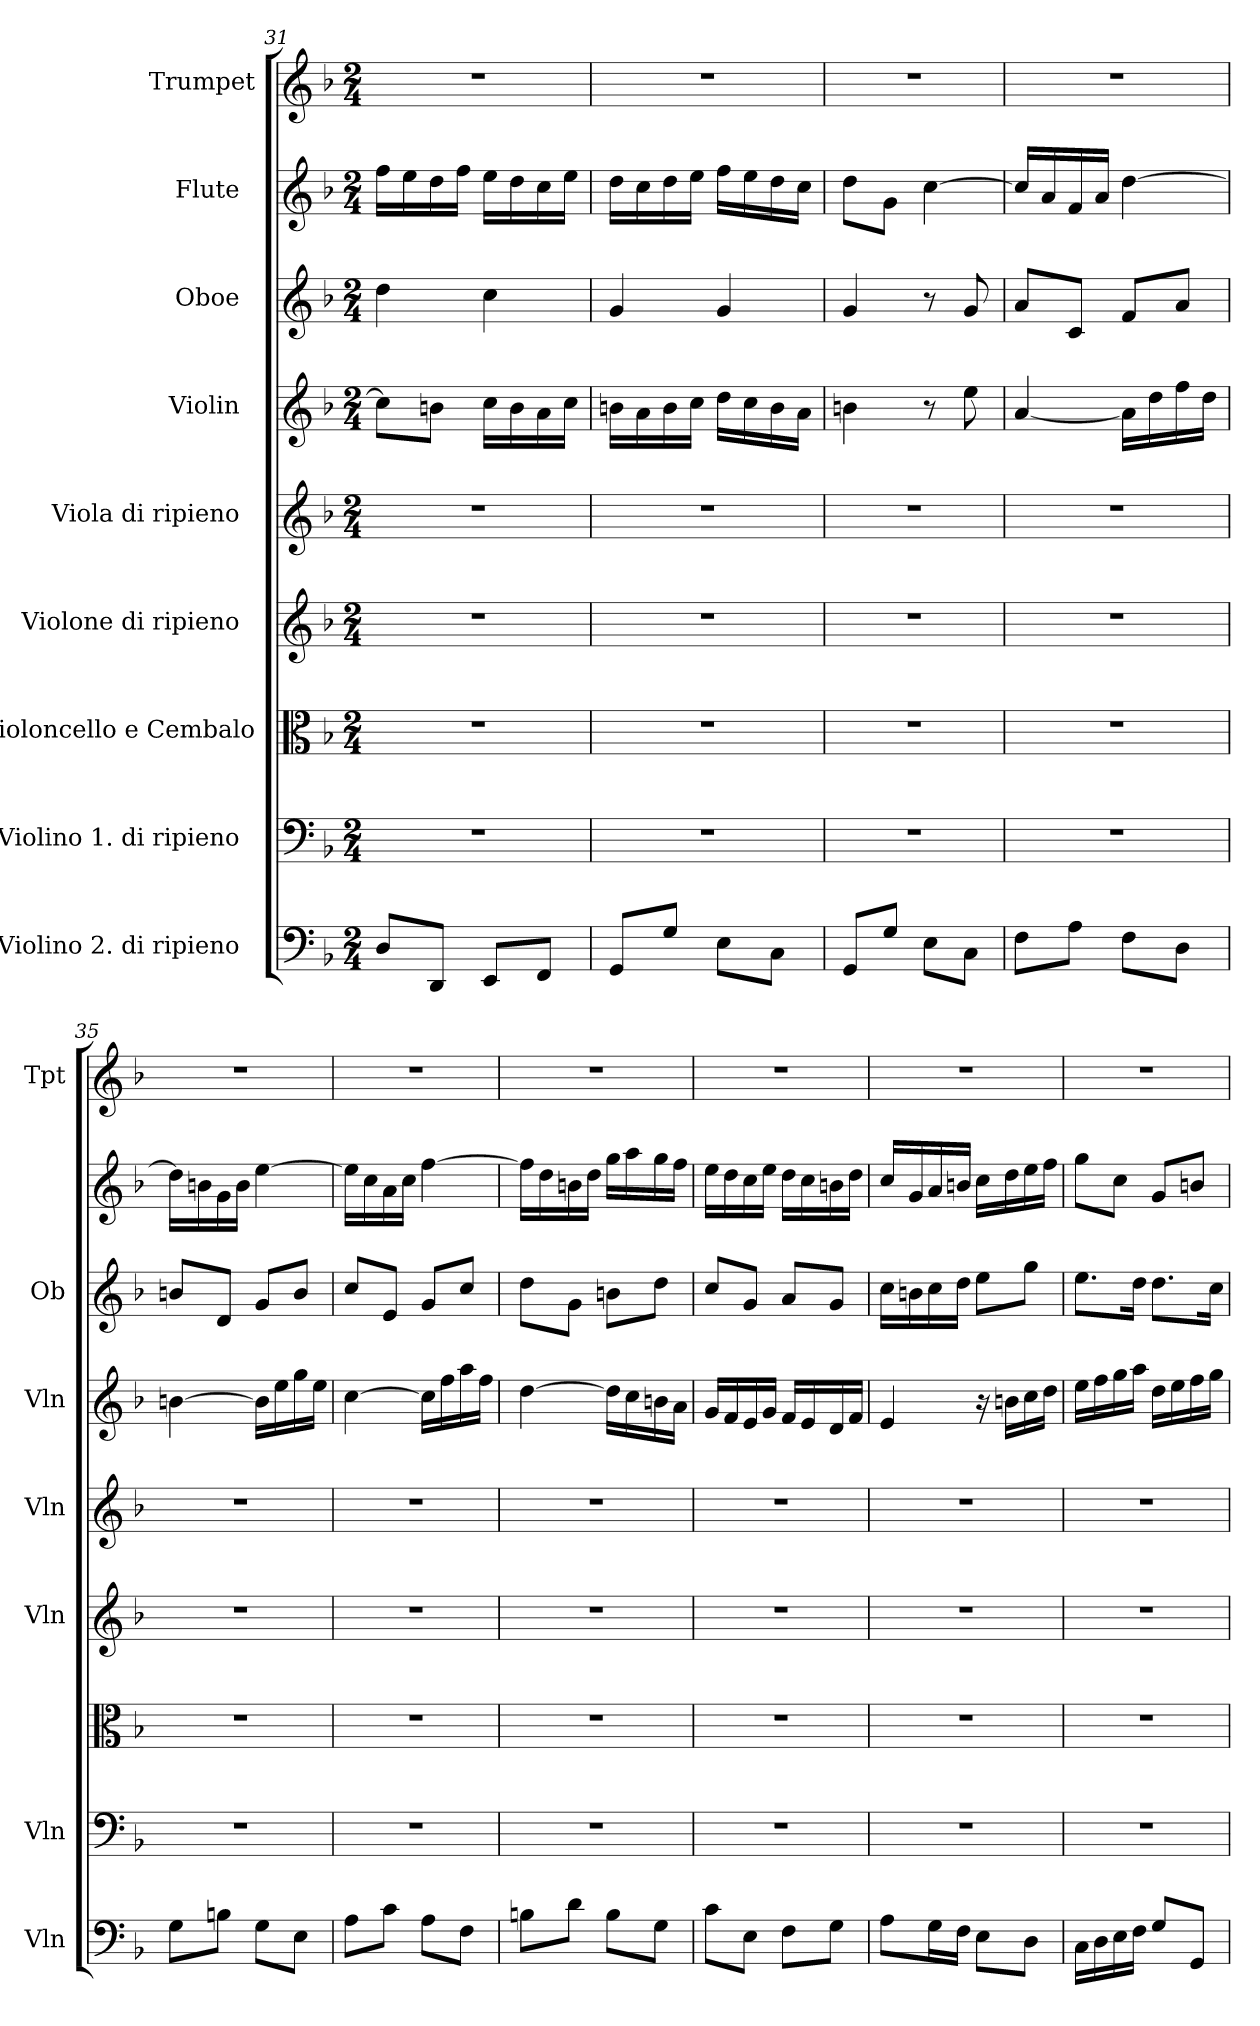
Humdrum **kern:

**kern	**kern	**kern	**kern	**kern	**kern	**kern	**kern	**kern
*part9	*part8	*part7	*part6	*part5	*part4	*part3	*part2	*part1
*staff9	*staff8	*staff7	*staff6	*staff5	*staff4	*staff3	*staff2	*staff1
*I"Violino 2. di ripieno  	*I"Violino 1.  di ripieno  	*I"Violoncello e Cembalo	*I"Violone  di ripieno  	*I"Viola  di ripieno    	*I"Violin              	*I"Oboe                	*I"Flute               	*I"Trumpet
*I'Vln	*I'Vln	*	*I'Vln	*I'Vln	*I'Vln	*I'Ob	*	*I'Tpt
*clefF4	*clefF4	*clefC3	*clefG2	*clefG2	*clefG2	*clefG2	*clefG2	*clefG2
*	*	*	*	*	*	*	*	*ITrd1c2
*k[b-]	*k[b-]	*k[b-]	*k[b-]	*k[b-]	*k[b-]	*k[b-]	*k[b-]	*k[b-e-a-]
*F:	*F:	*F:	*F:	*F:	*F:	*F:	*F:	*E-:
*M2/4	*M2/4	*M2/4	*M2/4	*M2/4	*M2/4	*M2/4	*M2/4	*M2/4
=31	=31	=31	=31	=31	=31	=31	=31	=31
8D/L	2r	2r	2r	2r	8cc\L]	4dd\	16ff\LL	2r
.	.	.	.	.	.	.	16ee\	.
8DD/J	.	.	.	.	8bn\J	.	16dd\	.
.	.	.	.	.	.	.	16ff\JJ	.
8EE/L	.	.	.	.	16cc\LL	4cc\	16ee\LL	.
.	.	.	.	.	16b\	.	16dd\	.
8FF/J	.	.	.	.	16a\	.	16cc\	.
.	.	.	.	.	16cc\JJ	.	16ee\JJ	.
=32	=32	=32	=32	=32	=32	=32	=32	=32
8GG/L	2r	2r	2r	2r	16bn\LL	4g/	16dd\LL	2r
.	.	.	.	.	16a\	.	16cc\	.
8G/J	.	.	.	.	16b\	.	16dd\	.
.	.	.	.	.	16cc\JJ	.	16ee\JJ	.
8E\L	.	.	.	.	16dd\LL	4g/	16ff\LL	.
.	.	.	.	.	16cc\	.	16ee\	.
8C\J	.	.	.	.	16b\	.	16dd\	.
.	.	.	.	.	16a\JJ	.	16cc\JJ	.
=33	=33	=33	=33	=33	=33	=33	=33	=33
8GG/L	2r	2r	2r	2r	4bn\	4g/	8dd\L	2r
8G/J	.	.	.	.	.	.	8g\J	.
8E\L	.	.	.	.	8r	8r	[4cc\	.
8C\J	.	.	.	.	8ee\	8g/	.	.
=34	=34	=34	=34	=34	=34	=34	=34	=34
8F\L	2r	2r	2r	2r	[4a/	8a/L	16cc/LL]	2r
.	.	.	.	.	.	.	16a/	.
8A\J	.	.	.	.	.	8c/J	16f/	.
.	.	.	.	.	.	.	16a/JJ	.
8F\L	.	.	.	.	16a\LL]	8f/L	[4dd\	.
.	.	.	.	.	16dd\	.	.	.
8D\J	.	.	.	.	16ff\	8a/J	.	.
.	.	.	.	.	16dd\JJ	.	.	.
=35	=35	=35	=35	=35	=35	=35	=35	=35
8G\L	2r	2r	2r	2r	[4bn\	8bn/L	16dd\LL]	2r
.	.	.	.	.	.	.	16bn\	.
8Bn\J	.	.	.	.	.	8d/J	16g\	.
.	.	.	.	.	.	.	16b\JJ	.
8G\L	.	.	.	.	16b\LL]	8g/L	[4ee\	.
.	.	.	.	.	16ee\	.	.	.
8E\J	.	.	.	.	16gg\	8b/J	.	.
.	.	.	.	.	16ee\JJ	.	.	.
=36	=36	=36	=36	=36	=36	=36	=36	=36
8A\L	2r	2r	2r	2r	[4cc\	8cc/L	16ee\LL]	2r
.	.	.	.	.	.	.	16cc\	.
8c\J	.	.	.	.	.	8e/J	16a\	.
.	.	.	.	.	.	.	16cc\JJ	.
8A\L	.	.	.	.	16cc\LL]	8g/L	[4ff\	.
.	.	.	.	.	16ff\	.	.	.
8F\J	.	.	.	.	16aa\	8cc/J	.	.
.	.	.	.	.	16ff\JJ	.	.	.
=37	=37	=37	=37	=37	=37	=37	=37	=37
8Bn\L	2r	2r	2r	2r	[4dd\	8dd\L	16ff\LL]	2r
.	.	.	.	.	.	.	16dd\	.
8d\J	.	.	.	.	.	8g\J	16bn\	.
.	.	.	.	.	.	.	16dd\JJ	.
8B\L	.	.	.	.	16dd\LL]	8bn\L	16gg\LL	.
.	.	.	.	.	16cc\	.	16aa\	.
8G\J	.	.	.	.	16bn\	8dd\J	16gg\	.
.	.	.	.	.	16a\JJ	.	16ff\JJ	.
=38	=38	=38	=38	=38	=38	=38	=38	=38
8c\L	2r	2r	2r	2r	16g/LL	8cc/L	16ee\LL	2r
.	.	.	.	.	16f/	.	16dd\	.
8E\J	.	.	.	.	16e/	8g/J	16cc\	.
.	.	.	.	.	16g/JJ	.	16ee\JJ	.
8F\L	.	.	.	.	16f/LL	8a/L	16dd\LL	.
.	.	.	.	.	16e/	.	16cc\	.
8G\J	.	.	.	.	16d/	8g/J	16bn\	.
.	.	.	.	.	16f/JJ	.	16dd\JJ	.
=39	=39	=39	=39	=39	=39	=39	=39	=39
8A\L	2r	2r	2r	2r	4e/	16cc\LL	16cc/LL	2r
.	.	.	.	.	.	16bn\	16g/	.
16G\L	.	.	.	.	.	16cc\	16a/	.
16F\JJ	.	.	.	.	.	16dd\JJ	16bn/JJ	.
8E\L	.	.	.	.	16r	8ee\L	16cc\LL	.
.	.	.	.	.	16bn\LL	.	16dd\	.
8D\J	.	.	.	.	16cc\	8gg\J	16ee\	.
.	.	.	.	.	16dd\JJ	.	16ff\JJ	.
=40	=40	=40	=40	=40	=40	=40	=40	=40
16C\LL	2r	2r	2r	2r	16ee\LL	8.ee\L	8gg\L	2r
16D\	.	.	.	.	16ff\	.	.	.
16E\	.	.	.	.	16gg\	.	8cc\J	.
16F\JJ	.	.	.	.	16aa\JJ	16dd\Jk	.	.
8G/L	.	.	.	.	16dd\LL	8.dd\L	8g/L	.
.	.	.	.	.	16ee\	.	.	.
8GG/J	.	.	.	.	16ff\	.	8bn/J	.
.	.	.	.	.	16gg\JJ	16cc\Jk	.	.
=	=	=	=	=	=	=	=	=
*-	*-	*-	*-	*-	*-	*-	*-	*-
